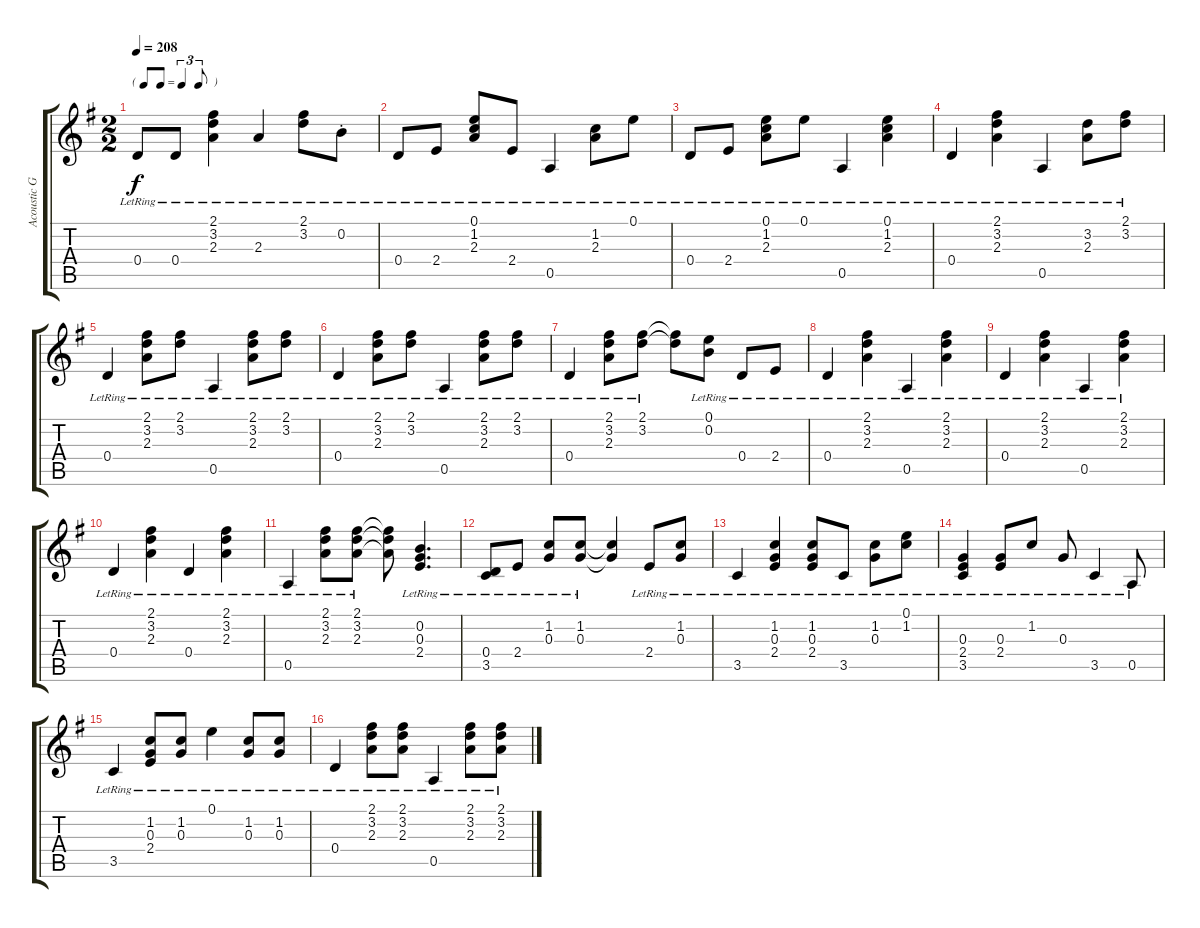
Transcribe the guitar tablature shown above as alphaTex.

\track ("Acoustic Guitar" "Acoustic G") {instrument acousticguitarsteel}
\staff {score tabs}
\tuning (E4 B3 G3 D3 A2 E2) {hide}
\ts (2 2)
\tf triplet8th
\tempo 208
\clef g2
\ks g
0.4{lr}.8{dy f} 0.4{lr}.8 (2.1{lr} 3.2{lr} 2.3{lr}).4 2.3{lr}.4 (2.1{lr} 3.2{lr}).8 0.2{st lr}.8 |
0.4{lr}.8 2.4{lr}.8 (0.1{lr} 1.2{lr} 2.3{lr}).8 2.4{lr}.8 0.5{lr}.4 (1.2{lr} 2.3{lr}).8 0.1{lr}.8 |
0.4{lr}.8 2.4{lr}.8 (0.1{lr} 1.2{lr} 2.3{lr}).8 0.1{lr}.8 0.5{lr}.4 (0.1{lr} 1.2{lr} 2.3{lr}).4 |
0.4{lr}.4 (2.1{lr} 3.2{lr} 2.3{lr}).4 0.5{lr}.4 (3.2{lr} 2.3{lr}).8 (2.1{lr} 3.2{lr}).8 |
0.4{lr}.4 (2.1{lr} 3.2{lr} 2.3{lr}).8 (2.1{lr} 3.2{lr}).8 0.5{lr}.4 (2.1{lr} 3.2{lr} 2.3{lr}).8 (2.1{lr} 3.2{lr}).8 |
0.4{lr}.4 (2.1{lr} 3.2{lr} 2.3{lr}).8 (2.1{lr} 3.2{lr}).8 0.5{lr}.4 (2.1{lr} 3.2{lr} 2.3{lr}).8 (2.1{lr} 3.2{lr}).8 |
0.4{lr}.4 (2.1{lr} 3.2{lr} 2.3{lr}).8 (2.1{lr} 3.2{lr}).8 (2.1{t} 3.2{t}).8 (0.1{lr} 0.2{lr}).8 0.4{lr}.8 2.4{lr}.8 |
0.4{lr}.4 (2.1{lr} 3.2{lr} 2.3{lr}).4 0.5{lr}.4 (2.1{lr} 3.2{lr} 2.3{lr}).4 |
0.4{lr}.4 (2.1{lr} 3.2{lr} 2.3{lr}).4 0.5{lr}.4 (2.1{lr} 3.2{lr} 2.3{lr}).4 |
0.4{lr}.4 (2.1{lr} 3.2{lr} 2.3{lr}).4 0.4{lr}.4 (2.1{lr} 3.2{lr} 2.3{lr}).4 |
0.5{lr}.4 (2.1{lr} 3.2{lr} 2.3{lr}).8 (2.1{lr} 3.2{lr} 2.3{lr}).8 (2.1{t} 3.2{t} 2.3{t}).8 (0.2{lr} 0.3{lr} 2.4{lr}).4{d} |
(0.4{lr} 3.5{lr}).8 2.4{lr}.8 (1.2{lr} 0.3{lr}).8 (1.2{lr} 0.3{lr}).8 (1.2{t} 0.3{t}).4 2.4{lr}.8 (1.2{lr} 0.3{lr}).8 |
3.5{lr}.4 (1.2{lr} 0.3{lr} 2.4{lr}).4 (1.2{lr} 0.3{lr} 2.4{lr}).8 3.5{lr}.8 (1.2{lr} 0.3{lr}).8 (0.1{lr} 1.2{lr}).8 |
(0.3{lr} 2.4{lr} 3.5{lr}).4 (0.3{lr} 2.4{lr}).8 1.2{lr}.8 0.3{lr}.8 3.5{lr}.4 0.5{lr}.8 |
3.5{lr}.4 (1.2{lr} 0.3{lr} 2.4{lr}).8 (1.2{lr} 0.3{lr}).8 0.1{lr}.4 (1.2{lr} 0.3{lr}).8 (1.2{lr} 0.3{lr}).8 |
0.4{lr}.4 (2.1{lr} 3.2{lr} 2.3{lr}).8 (2.1{lr} 3.2{lr} 2.3{lr}).8 0.5{lr}.4 (2.1{lr} 3.2{lr} 2.3{lr}).8 (2.1{lr} 3.2{lr} 2.3{lr}).8
